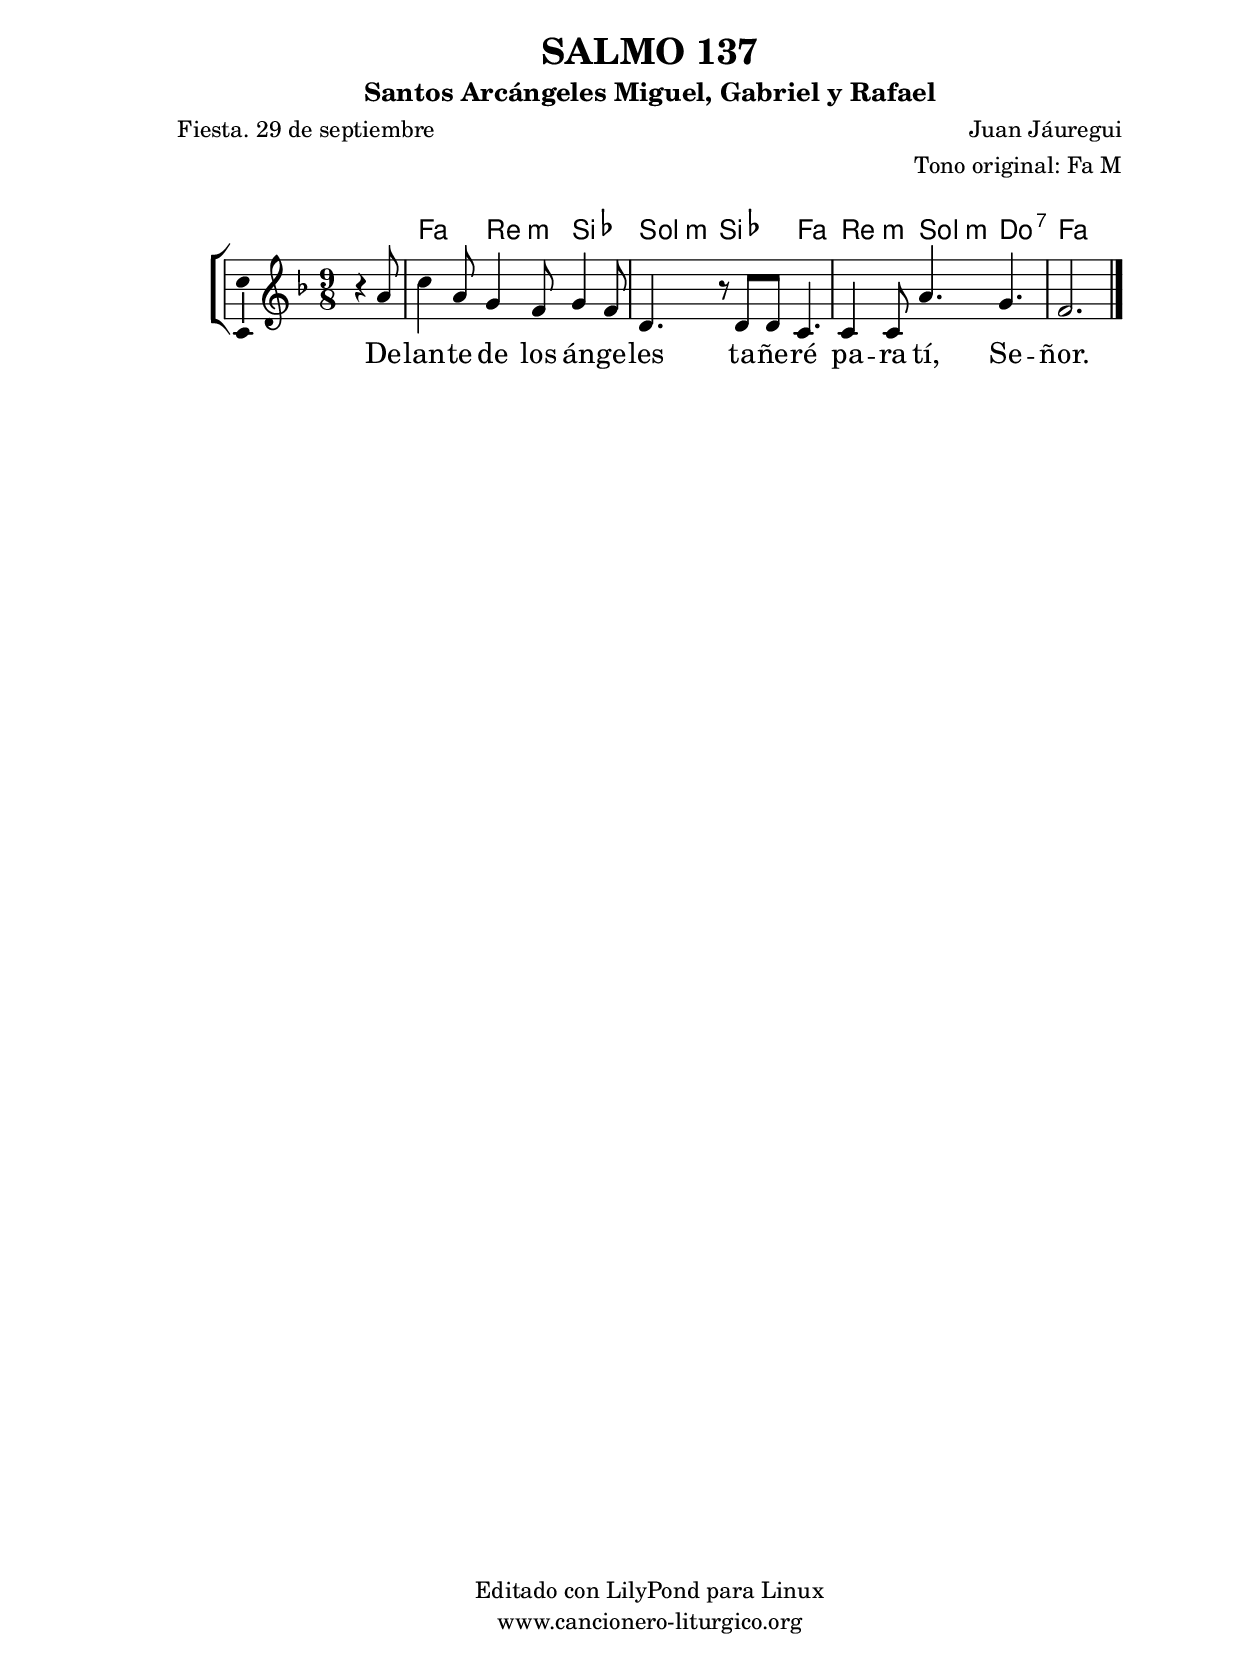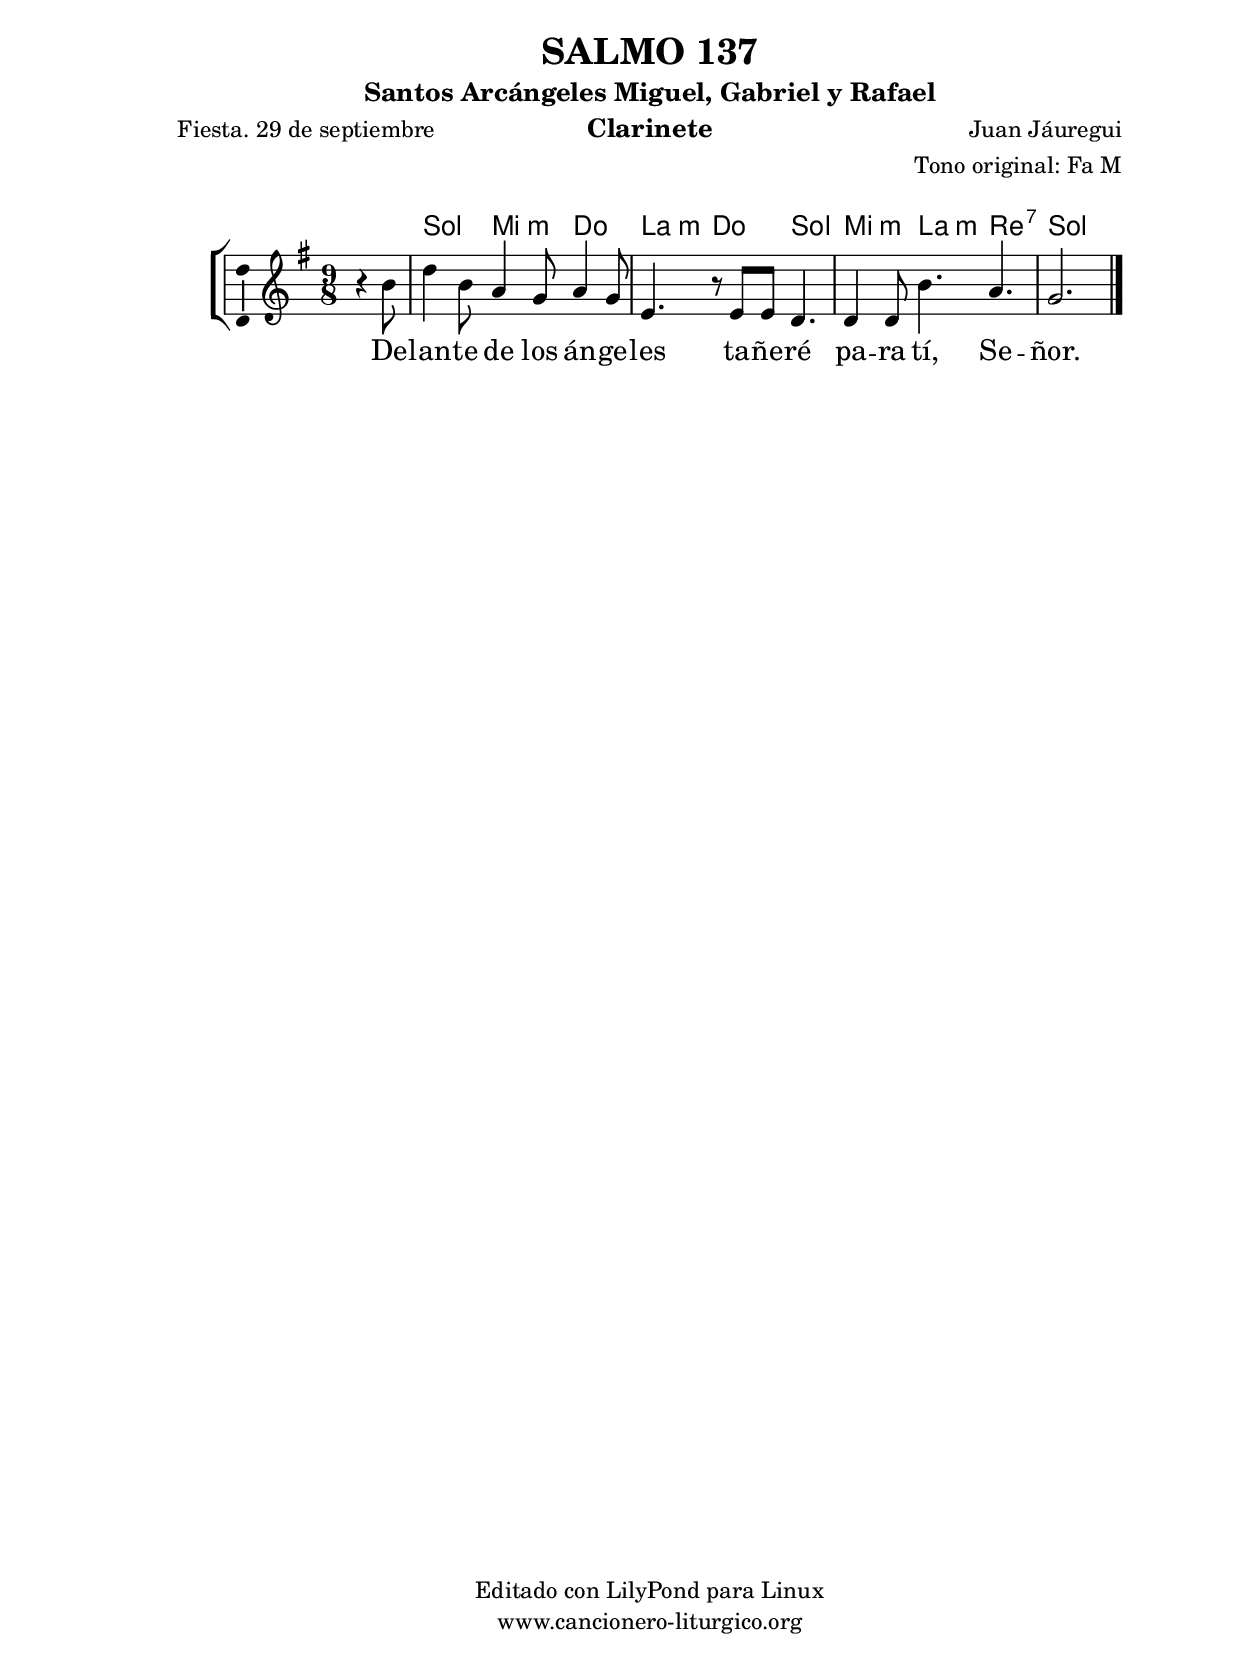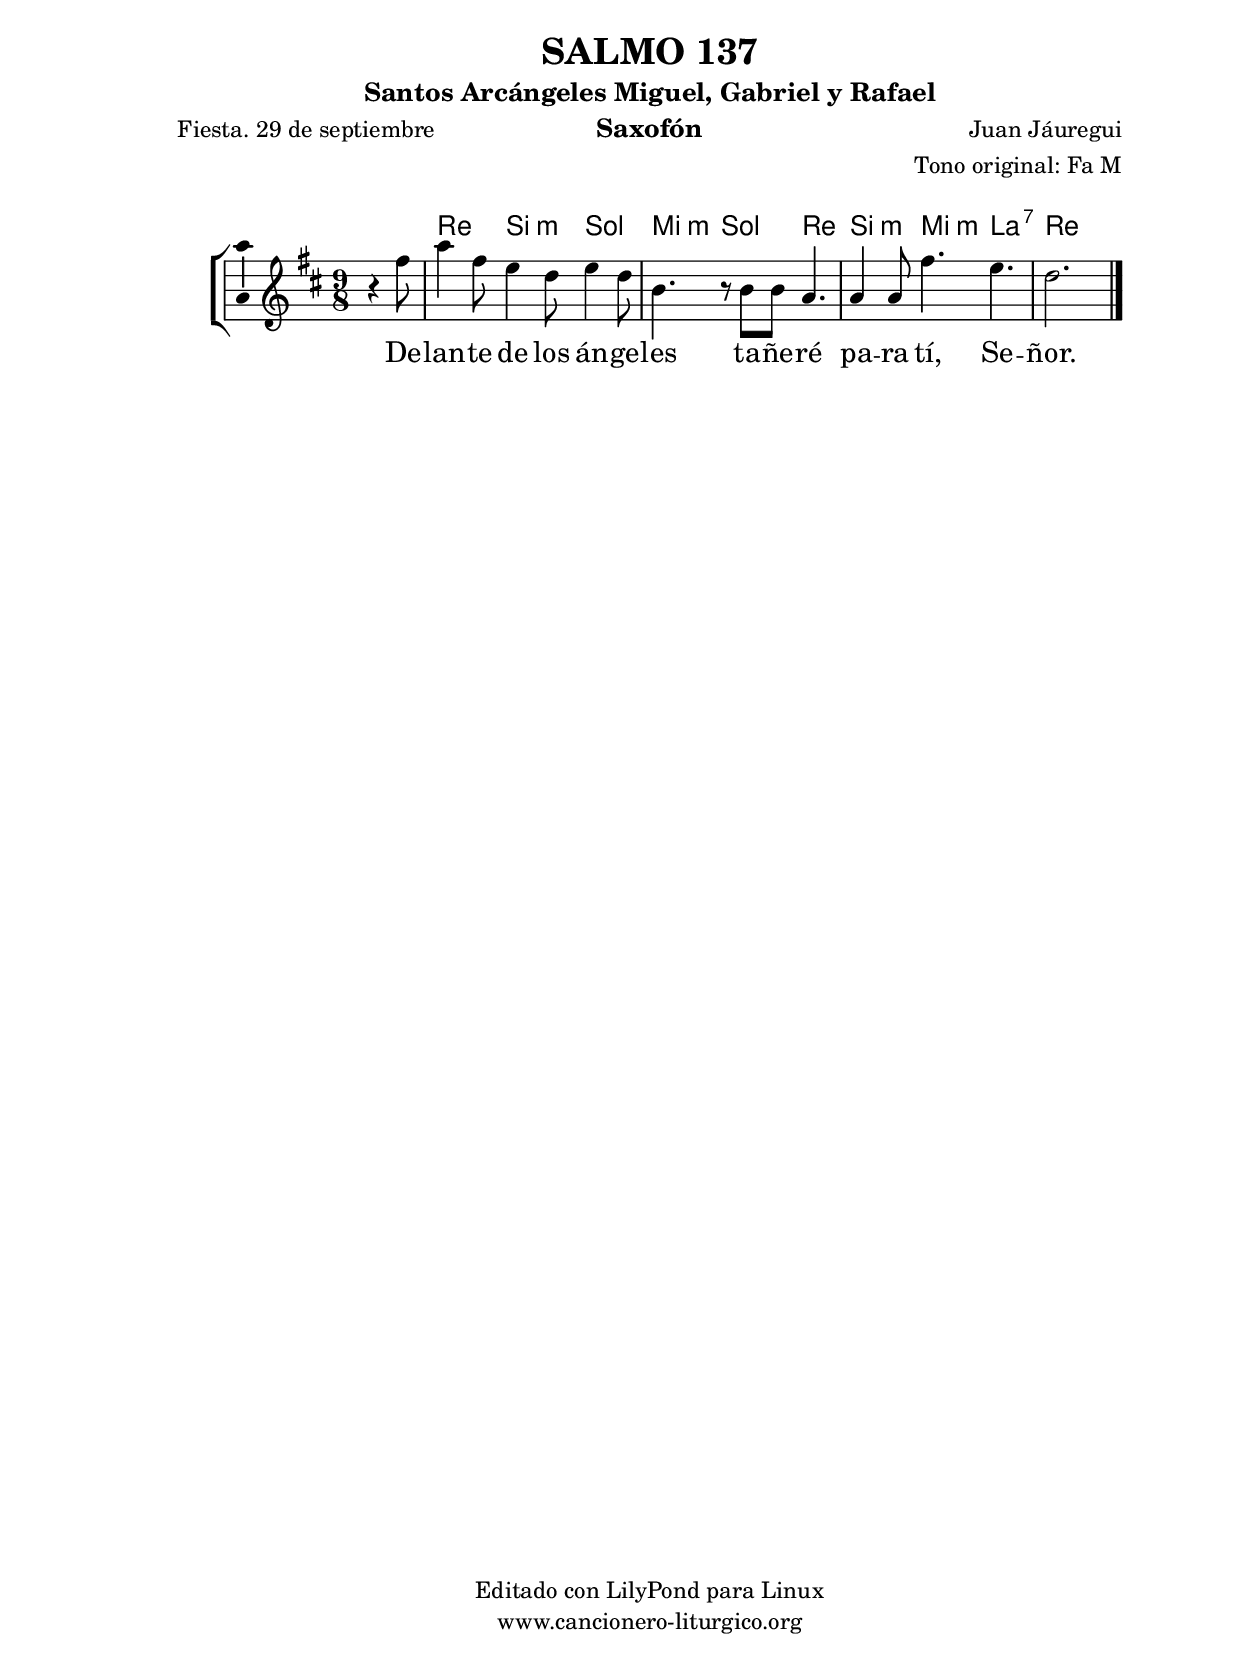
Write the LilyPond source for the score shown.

%
%para convertir .midi en .wav:
%timidity filename.midi -Ow -o finename.wav
%
%
%Para convertir de .wav a .mp3:
%lame -h -m j filename.wav
%
%
%para escuchar el midi:
%timidity nombrefichero.midi
%


%versión de lilypond para la que se ha escrito esta partitura:
\version "2.16.0"

	%Tamaño papel
	#(set-default-paper-size "a4")
	%Tamaño partitura
	#(set-global-staff-size 20)
	%No responde al pulsar sobre una nota
	#(ly:set-option 'point-and-click #f)

%parámetros del encabezamiento:
\header {
	title = "SALMO 137"
	subtitle = "Santos Arcángeles Miguel, Gabriel y Rafael"
	composer = "Juan Jáuregui"
	poet = "Fiesta. 29 de septiembre"
	meter = ""
	arranger = "Tono original: Fa M"
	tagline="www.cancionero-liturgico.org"
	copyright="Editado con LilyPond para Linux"
	}

%parámetros asociados al papel:
\paper  {
	oddHeaderMarkup = \markup {\fill-line { \on-the-fly #not-first-page \fromproperty #'header:title \on-the-fly #not-first-page \fromproperty #'header:composer }}
	evenHeaderMarkup = \markup {\fill-line { \fromproperty #'header:composer \fromproperty #'header:title }}
	#(set-paper-size "a4")
	print-page-number = ##f
	first-page-number = 1
	print-first-page-number = ##f
%	head-separation = 3.0 \cm
	top-margin = 2.0 \cm
	bottom-margin = 0.5\cm
%%%	bottom-margin = -1.0\cm
	left-margin = 3.0 \cm
	line-width = 16.0 \cm 
	indent = 8\mm
	interscoreline = 2.\mm
	between-system-space = 15\mm
%	para que las partituras no llenen la hoja:
	ragged-bottom = ##t
%	idem para la última hoja:
	ragged-last-bottom = ##f
%	para que las partituras llenen el ancho del papel:
	ragged-last = ##f
	after-title-space = 2.5 \cm
%page-count=1
system-count=1

	%Flexible Vertical Spacing
%	markup-markup-spacing =
%	#'((basic-distance . 15) (minimum-distance . 15) (padding . 3))
	markup-system-spacing =
	#'((basic-distance . 15) (minimum-distance . 15) (padding . 3))
	system-system-spacing =
	#'((basic-distance . 15) (minimum-distance . 15) (padding . 3))
	score-system-spacing =
	#'((basic-distance . 15) (minimum-distance . 15) (padding . 5))
%	top-system-spacing = % header
%	#'((basic-distance . 8) (minimum-distance . 0) (padding . 3))
%	top-markup-spacing =
%	#'((basic-distance . 20) (minimum-distance . 20) (padding . 3))
	last-bottom-spacing = % footer
	#'((basic-distance . 5) (minimum-distance . 5) (padding . 3))
%	score-markup-spacing =
%	#'((basic-distance . 16) (minimum-distance . 13) (padding . 3))

	}


%parámetros que afectan a toda la partitura:
global =  {
	%clave de sol (G):
	\clef G
	%armadura:
%	\transpose  d c
	\key f \major
	\tempo 4=90
	\set Score.tempoHideNote = ##t
	}


acordes = {
	\italianChords
	\chordmode {
%	\transpose  d c
{
s4.
%f2. s4.
%bes2. s4.
f4. d:m bes
g4.:m bes f
d4.:m g:m c:7
f2. s4.

	}
	}
}


melodia = 
%	\transpose  d c
{
	\relative c''{
\time 9/8
\partial4. r4 a8
c4 a8 g4 f8 g4 f8
d4. r8 d8 d c4.
c4 c8 a'4. g4.
f2. s4.

	\bar "|."
	}
	}


texto = \lyricmode {
De -- lan -- te de los án -- ge -- les
ta -- ñe -- ré pa -- ra tí, Se -- ñor.
	}


acordesStaff = \context ChordNames = acordesStaff <<
	\set chordChanges = ##t
	\acordes
	>>


vozStaff = \context Voice = vozStaff
\with {\consists "Ambitus_engraver"}
<<
%	\set Staff.instrumentName = ""
%	\set Staff.shortInstrumentName = ""
%	\set Staff.midiInstrument = #"clarinet"
%	\set Staff.midiInstrument = #"cello"
%	\set Staff.midiInstrument = #"flute"
	\set Staff.midiInstrument = #"electric guitar (jazz)"
%	\set Staff.midiInstrument = #"english horn"
%	\set Staff.midiInstrument = #"violin"
%	\set Staff.midiInstrument = #"glockenspiel"
	\set Staff.midiMinimumVolume = #0.7
	\set Staff.midiMaximumVolume = #0.9
	\global
	\melodia
	>>


textoStaff = \context Lyrics = textoStaff <<
	\lyricsto vozStaff \texto
	>>

\book {
	\score {
		\context ChoirStaff {
			\override StaffGroup.SystemStartBracket #'collapse-height = #1
			\override Score.SystemStartBar #'collapse-height = #1
			<<
			\acordesStaff
			\vozStaff
			\textoStaff
			>>
			}
		\layout {
	    		\context {
				\Lyrics
				\override LyricText #'font-size = #2
				}
	   		 \context {
				\Score
				%fontSize = #3
				\override StaffSymbol #'staff-space = #(magstep +3)
				%\override Beam #'thickness = #0.55
				%\override SpacingSpanner #'spacing-increment = #1.0
				%\override Slur #'height-limit = #1.5
				}
			}
		}
	\score {
		\unfoldRepeats
		\context ChoirStaff {
			<<
			\acordesStaff
			\vozStaff
			>>
			}
		\midi {
	  		\context {
	  			\Score
				tempoWholesPerMinute = #(ly:make-moment 70 4)
				}
			}
		}
	}

%Partitura para clarinete
#(define output-suffix "C")
\book {
	\header{
		instrument = "Clarinete"
		}
	\score {
		\context ChoirStaff {
			\override StaffGroup.SystemStartBracket #'collapse-height = #1
			\override Score.SystemStartBar #'collapse-height = #1
\transpose c d
			<<
			\acordesStaff
			\vozStaff
			\textoStaff
			>>
			}
		\layout {
	    		\context {
				\Lyrics
				\override LyricText #'font-size = #2
				}
	   		 \context {
				\Score
				%fontSize = #3
				\override StaffSymbol #'staff-space = #(magstep +3)
				%\override Beam #'thickness = #0.55
				%\override SpacingSpanner #'spacing-increment = #1.0
				%\override Slur #'height-limit = #1.5
				}
			}
		}
	}

%Partitura para saxofón
#(define output-suffix "S")
\book {
	\header{
		instrument = "Saxofón"
		}
	\score {
		\context ChoirStaff {
			\override StaffGroup.SystemStartBracket #'collapse-height = #1
			\override Score.SystemStartBar #'collapse-height = #1
\transpose c a
			<<
			\acordesStaff
			\vozStaff
			\textoStaff
			>>
			}
		\layout {
	    		\context {
				\Lyrics
				\override LyricText #'font-size = #2
				}
	   		 \context {
				\Score
				%fontSize = #3
				\override StaffSymbol #'staff-space = #(magstep +3)
				%\override Beam #'thickness = #0.55
				%\override SpacingSpanner #'spacing-increment = #1.0
				%\override Slur #'height-limit = #1.5
				}
			}
		}
	}

